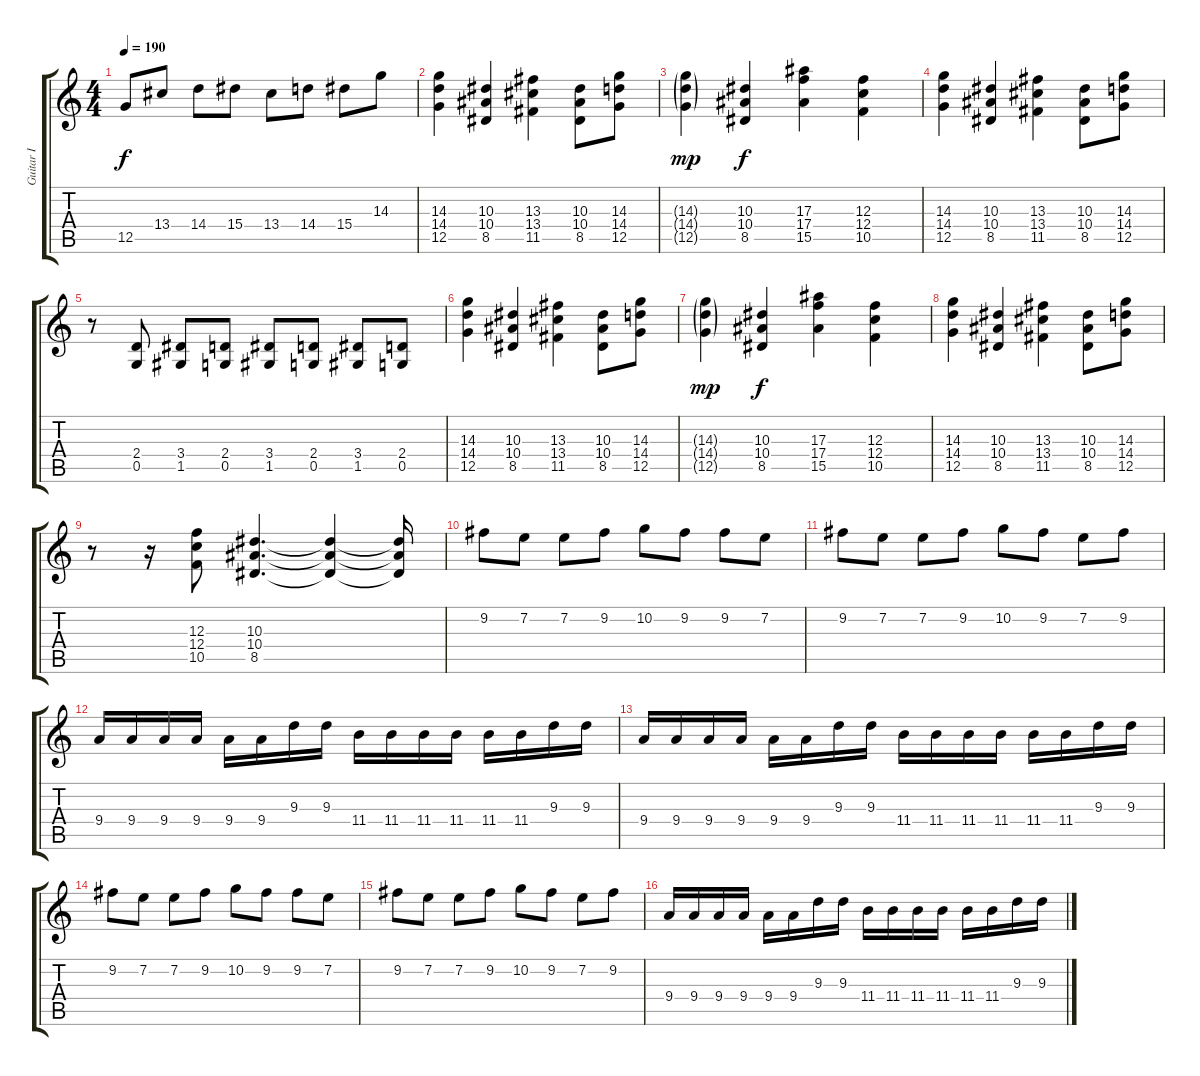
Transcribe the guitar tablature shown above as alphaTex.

\track ("Guitar I" "Guitar I") {instrument distortionguitar}
\staff {score tabs}
\tuning (D4 A3 F3 C3 G2 D2) {hide}
\ts (4 4)
\tempo 190
\clef g2
\ks c
12.5.8{dy f} 13.4.8 14.4.8 15.4.8 13.4.8 14.4.8 15.4.8 14.3.8 |
(14.3 14.4 12.5).4 (10.3 10.4 8.5).4 (13.3 13.4 11.5).4 (10.3 10.4 8.5).8 (14.3 14.4 12.5).8 |
(14.3{g} 14.4{g} 12.5{g}).4{dy mp} (10.3 10.4 8.5).4{dy f} (17.3 17.4 15.5).4 (12.3 12.4 10.5).4 |
(14.3 14.4 12.5).4 (10.3 10.4 8.5).4 (13.3 13.4 11.5).4 (10.3 10.4 8.5).8 (14.3 14.4 12.5).8 |
r.8 (2.4 0.5).8 (3.4 1.5).8 (2.4 0.5).8 (3.4 1.5).8 (2.4 0.5).8 (3.4 1.5).8 (2.4 0.5).8 |
(14.3 14.4 12.5).4 (10.3 10.4 8.5).4 (13.3 13.4 11.5).4 (10.3 10.4 8.5).8 (14.3 14.4 12.5).8 |
(14.3{g} 14.4{g} 12.5{g}).4{dy mp} (10.3 10.4 8.5).4{dy f} (17.3 17.4 15.5).4 (12.3 12.4 10.5).4 |
(14.3 14.4 12.5).4 (10.3 10.4 8.5).4 (13.3 13.4 11.5).4 (10.3 10.4 8.5).8 (14.3 14.4 12.5).8 |
r.8 r.16 (12.3 12.4 10.5).8 (10.3 10.4 8.5).4{d} (10.3{t} 10.4{t} 8.5{t}).4 (10.3{t} 10.4{t} 8.5{t}).16 |
9.2.8 7.2.8 7.2.8 9.2.8 10.2.8 9.2.8 9.2.8 7.2.8 |
9.2.8 7.2.8 7.2.8 9.2.8 10.2.8 9.2.8 7.2.8 9.2.8 |
9.4.16 9.4.16 9.4.16 9.4.16 9.4.16 9.4.16 9.3.16 9.3.16 11.4.16 11.4.16 11.4.16 11.4.16 11.4.16 11.4.16 9.3.16 9.3.16 |
9.4.16 9.4.16 9.4.16 9.4.16 9.4.16 9.4.16 9.3.16 9.3.16 11.4.16 11.4.16 11.4.16 11.4.16 11.4.16 11.4.16 9.3.16 9.3.16 |
9.2.8 7.2.8 7.2.8 9.2.8 10.2.8 9.2.8 9.2.8 7.2.8 |
9.2.8 7.2.8 7.2.8 9.2.8 10.2.8 9.2.8 7.2.8 9.2.8 |
9.4.16 9.4.16 9.4.16 9.4.16 9.4.16 9.4.16 9.3.16 9.3.16 11.4.16 11.4.16 11.4.16 11.4.16 11.4.16 11.4.16 9.3.16 9.3.16
